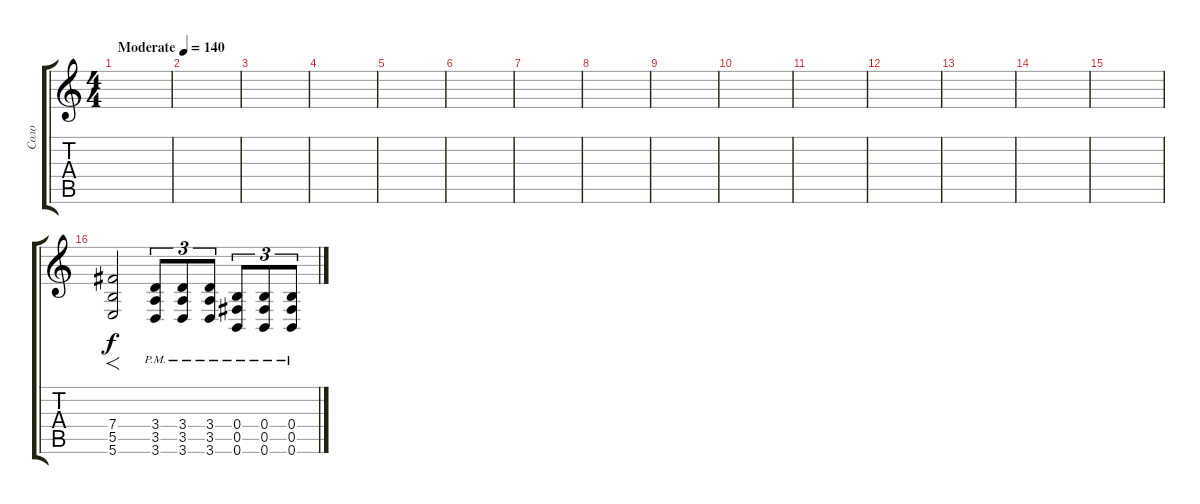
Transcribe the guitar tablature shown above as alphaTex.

\track ("Соло" "Соло") {instrument distortionguitar}
\staff {score tabs}
\tuning (Db4 Ab3 E3 B2 Gb2 B1) {hide}
\ts (4 4)
\tempo (140 "Moderate")
\clef g2
\ks c
|
|
|
|
|
|
|
|
|
|
|
|
|
|
|
(7.4 5.5 5.6).2{f} (3.4{pm} 3.5{pm} 3.6{pm}).8{tu (3 2)} (3.4{pm} 3.5{pm} 3.6{pm}).8{tu (3 2)} (3.4{pm} 3.5{pm} 3.6{pm}).8{tu (3 2)} (0.4{pm} 0.5{pm} 0.6{pm}).8{tu (3 2)} (0.4{pm} 0.5{pm} 0.6{pm}).8{tu (3 2)} (0.4{pm} 0.5{pm} 0.6{pm}).8{tu (3 2)}
